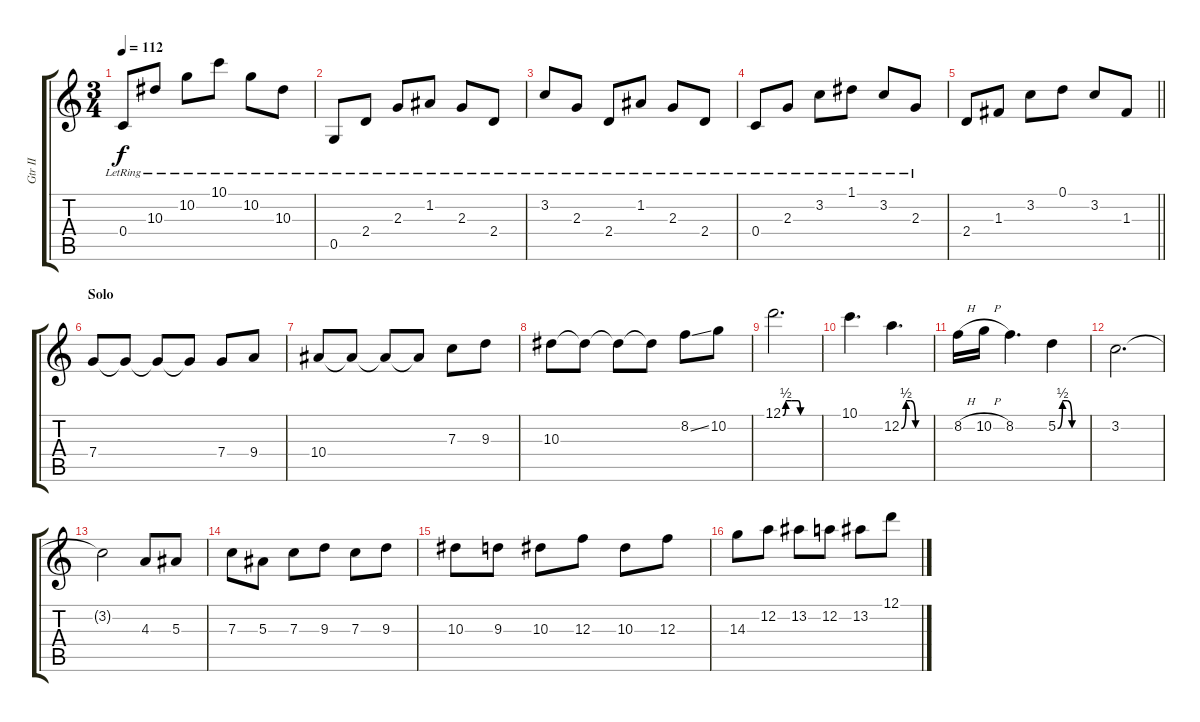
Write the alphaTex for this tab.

\track ("Gtr II" "Gtr II") {instrument acousticguitarsteel}
\staff {score tabs}
\tuning (D4 A3 F3 C3 G2 D2) {hide}
\ts (3 4)
\tempo 112
\clef g2
\ks c
0.4{lr}.8{dy f} 10.3{lr}.8 10.2{lr}.8 10.1{lr}.8 10.2{lr}.8 10.3{lr}.8 |
0.5{lr}.8 2.4{lr}.8 2.3{lr}.8 1.2{lr}.8 2.3{lr}.8 2.4{lr}.8 |
3.2{lr}.8 2.3{lr}.8 2.4{lr}.8 1.2{lr}.8 2.3{lr}.8 2.4{lr}.8 |
0.4{lr}.8 2.3{lr}.8 3.2{lr}.8 1.1{lr}.8 3.2{lr}.8 2.3{lr}.8 |
\barLineRight lightlight
2.4.8 1.3.8 3.2.8 0.1.8 3.2.8 1.3.8 |
\section ("" "Solo")
7.4.8{volume 13 instrument distortionguitar} 7.4{t}.8 7.4{t}.8 7.4{t}.8 7.4.8 9.4.8 |
10.4.8 10.4{t}.8 10.4{t}.8 10.4{t}.8 7.3.8 9.3.8 |
10.3.8 10.3{t}.8 10.3{t}.8 10.3{t}.8 8.2{ss}.8 10.2.8 |
12.1{be (custom 0 0 5 2 15 2 26 2 30 0 60 0)}.2{d} |
10.1.4{d} 12.2{be (custom 0 0 10 2 20 2 30 0 60 0)}.4{d} |
8.2{h}.16 10.2{h}.16 8.2.4{d} 5.2{be (custom 0 0 10 2 20 2 30 0 60 0)}.4 |
3.2.2{d} |
3.2{t}.2 4.3.8 5.3.8 |
7.3.8 5.3.8 7.3.8 9.3.8 7.3.8 9.3.8 |
10.3.8 9.3.8 10.3.8 12.3.8 10.3.8 12.3.8 |
14.3.8 12.2.8 13.2.8 12.2.8 13.2.8 12.1.8
